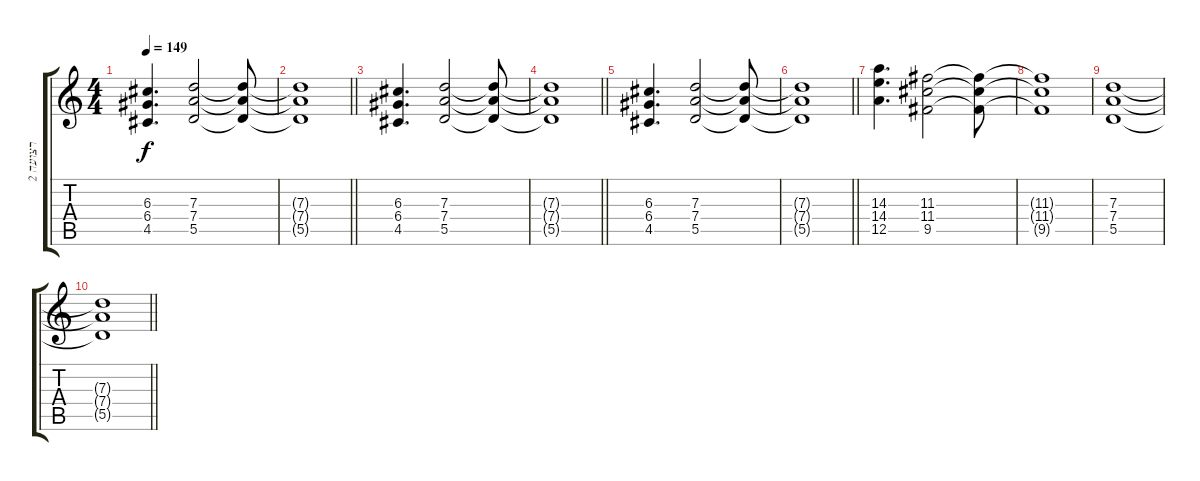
\track ("רצועה 2" "רצועה 2") {instrument distortionguitar}
\staff {score tabs}
\tuning (E4 B3 G3 D3 A2 E2) {hide}
\ts (4 4)
\tempo 149
\clef g2
\ks c
(6.3 6.4 4.5).4{d dy f} (7.3 7.4 5.5).2 (7.3{t} 7.4{t} 5.5{t}).8 |
\barLineRight lightlight
(7.3{t} 7.4{t} 5.5{t}).1 |
(6.3 6.4 4.5).4{d} (7.3 7.4 5.5).2 (7.3{t} 7.4{t} 5.5{t}).8 |
\barLineRight lightlight
(7.3{t} 7.4{t} 5.5{t}).1 |
(6.3 6.4 4.5).4{d} (7.3 7.4 5.5).2 (7.3{t} 7.4{t} 5.5{t}).8 |
\barLineRight lightlight
(7.3{t} 7.4{t} 5.5{t}).1 |
(14.3 14.4 12.5).4{d} (11.3 11.4 9.5).2 (11.3{t} 11.4{t} 9.5{t}).8 |
(11.3{t} 11.4{t} 9.5{t}).1 |
(7.3 7.4 5.5).1 |
\barLineRight lightlight
(7.3{t} 7.4{t} 5.5{t}).1
